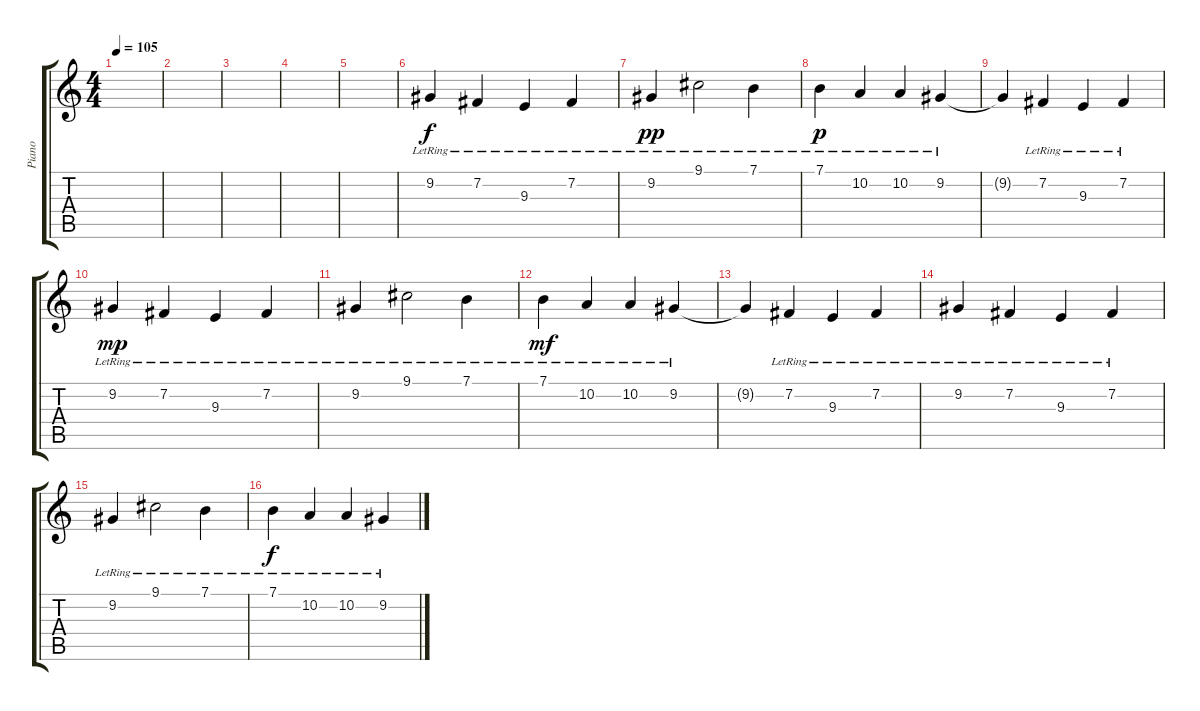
\track ("Piano" "Piano") {instrument brightacousticpiano}
\staff {score tabs}
\tuning (E4 B3 G3 D3 A2 E2) {hide}
\ts (4 4)
\tempo 105
\clef g2
\ks c
|
|
|
|
|
9.2{lr}.4 7.2{lr}.4 9.3{lr}.4 7.2{lr}.4 |
9.2{lr}.4{dy pp} 9.1{lr}.2 7.1{lr}.4 |
7.1{lr}.4{dy p} 10.2{lr}.4 10.2{lr}.4 9.2{lr}.4 |
9.2{t}.4 7.2{lr}.4 9.3{lr}.4 7.2{lr}.4 |
9.2{lr}.4{dy mp} 7.2{lr}.4 9.3{lr}.4 7.2{lr}.4 |
9.2{lr}.4 9.1{lr}.2 7.1{lr}.4 |
7.1{lr}.4{dy mf} 10.2{lr}.4 10.2{lr}.4 9.2{lr}.4 |
9.2{t}.4 7.2{lr}.4 9.3{lr}.4 7.2{lr}.4 |
9.2{lr}.4 7.2{lr}.4 9.3{lr}.4 7.2{lr}.4 |
9.2{lr}.4 9.1{lr}.2 7.1{lr}.4 |
7.1{lr}.4{dy f} 10.2{lr}.4 10.2{lr}.4 9.2{lr}.4
